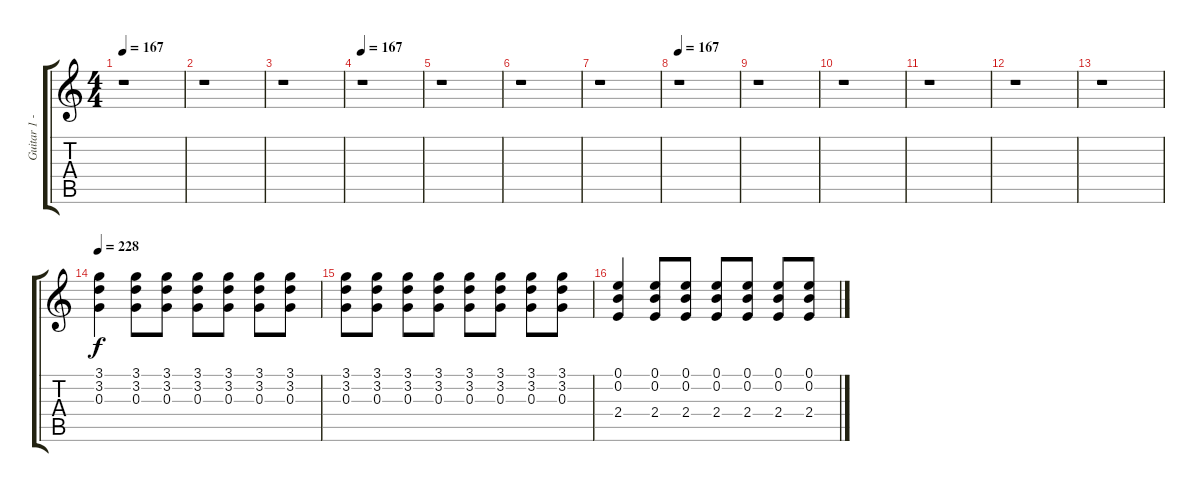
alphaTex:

\track ("Guitar 1 - El Hefe" "Guitar 1 -") {instrument overdrivenguitar}
\staff {score tabs}
\tuning (E4 B3 G3 D3 A2 E2) {hide}
\ts (4 4)
\tempo 167
\clef g2
\ks c
r.1{dy f} |
r.1 |
r.1 |
\tempo 167
r.1 |
r.1 |
r.1 |
r.1 |
\tempo 167
r.1 |
r.1 |
r.1 |
r.1 |
r.1 |
r.1 |
\tempo 228
(3.1 3.2 0.3).4 (3.1 3.2 0.3).8 (3.1 3.2 0.3).8 (3.1 3.2 0.3).8 (3.1 3.2 0.3).8 (3.1 3.2 0.3).8 (3.1 3.2 0.3).8 |
(3.1 3.2 0.3).8 (3.1 3.2 0.3).8 (3.1 3.2 0.3).8 (3.1 3.2 0.3).8 (3.1 3.2 0.3).8 (3.1 3.2 0.3).8 (3.1 3.2 0.3).8 (3.1 3.2 0.3).8 |
(0.1 0.2 2.4).4 (0.1 0.2 2.4).8 (0.1 0.2 2.4).8 (0.1 0.2 2.4).8 (0.1 0.2 2.4).8 (0.1 0.2 2.4).8 (0.1 0.2 2.4).8
